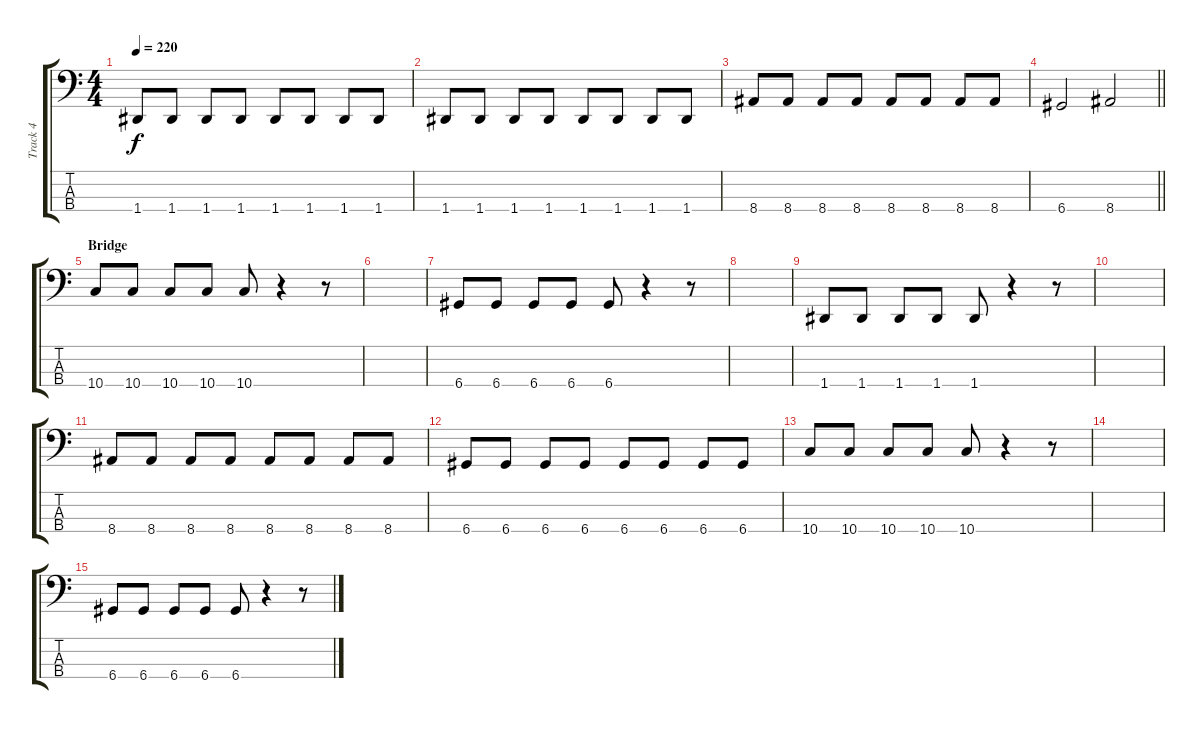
\track ("Track 4" "Track 4") {instrument electricbassfinger}
\staff {score tabs}
\tuning (G2 D2 A1 D1) {hide}
\ts (4 4)
\tempo 220
\clef f4
\ks c
1.4.8{dy f} 1.4.8 1.4.8 1.4.8 1.4.8 1.4.8 1.4.8 1.4.8 |
1.4.8 1.4.8 1.4.8 1.4.8 1.4.8 1.4.8 1.4.8 1.4.8 |
8.4.8 8.4.8 8.4.8 8.4.8 8.4.8 8.4.8 8.4.8 8.4.8 |
\barLineRight lightlight
6.4.2 8.4.2 |
\section ("" "Bridge")
10.4.8 10.4.8 10.4.8 10.4.8 10.4.8 r.4 r.8 |
|
6.4.8 6.4.8 6.4.8 6.4.8 6.4.8 r.4 r.8 |
|
1.4.8 1.4.8 1.4.8 1.4.8 1.4.8 r.4 r.8 |
|
8.4.8 8.4.8 8.4.8 8.4.8 8.4.8 8.4.8 8.4.8 8.4.8 |
6.4.8 6.4.8 6.4.8 6.4.8 6.4.8 6.4.8 6.4.8 6.4.8 |
10.4.8 10.4.8 10.4.8 10.4.8 10.4.8 r.4 r.8 |
|
6.4.8 6.4.8 6.4.8 6.4.8 6.4.8 r.4 r.8
